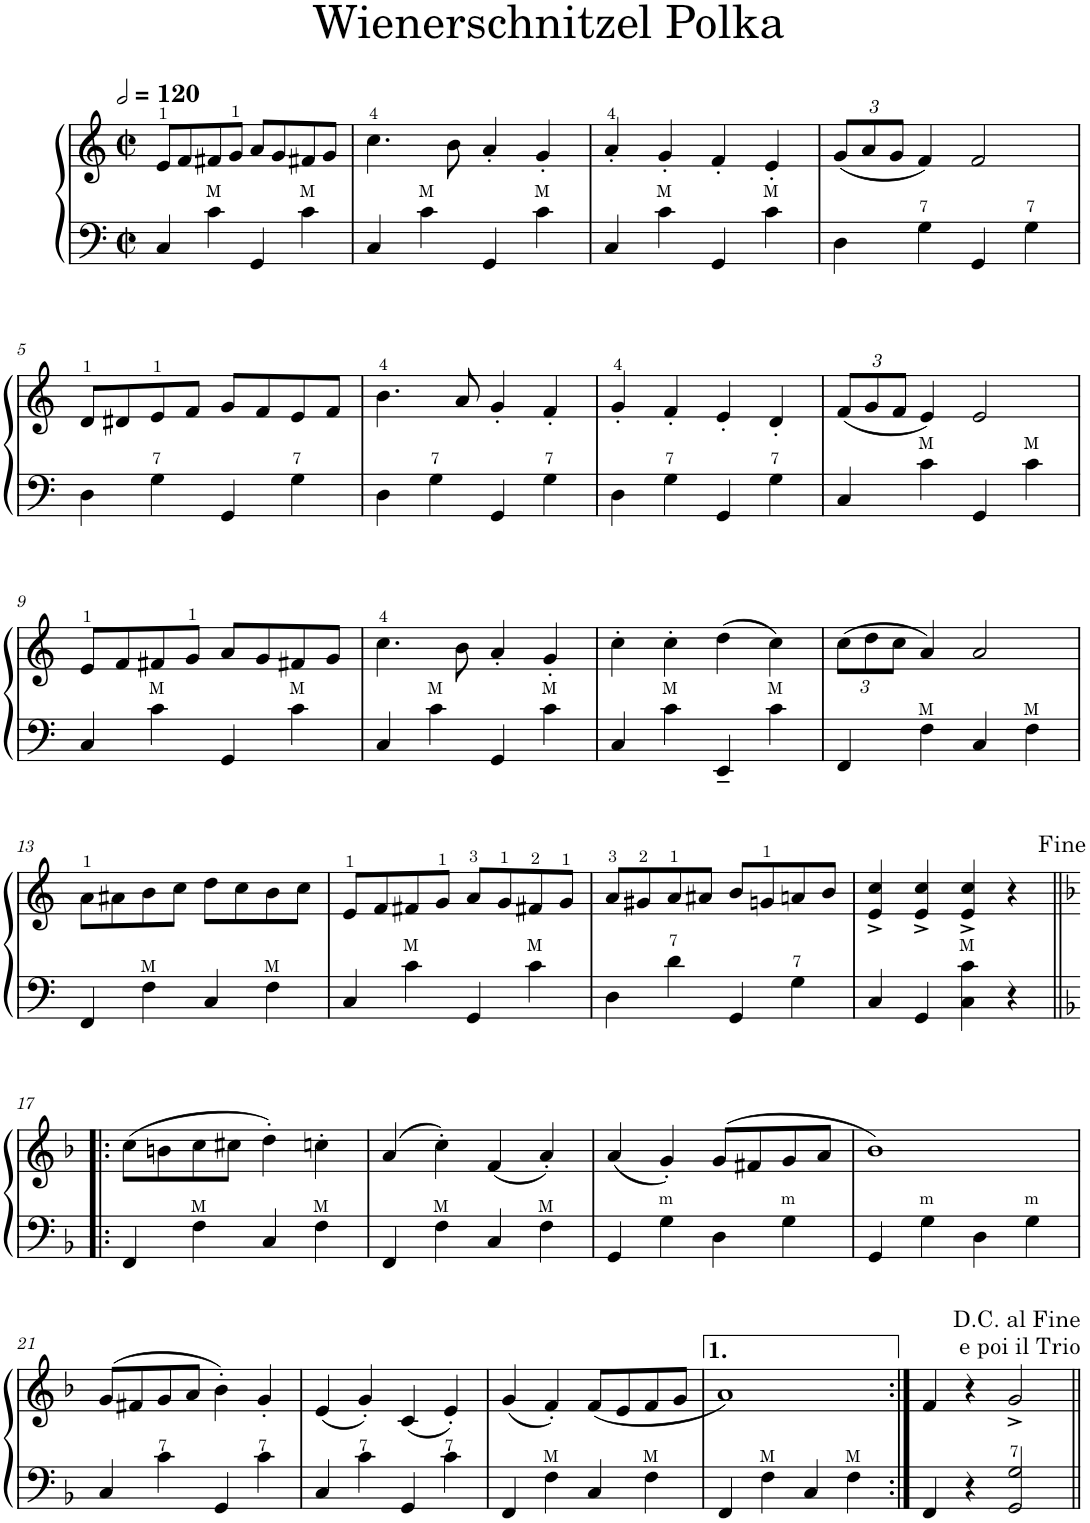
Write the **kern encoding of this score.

**kern	**kern
*part1	*part1
*staff2	*staff1
*I"Accordion	*
*I'Acc.	*
*clefF4	*clefG2
*k[]	*k[]
*M2/2	*M2/2
*met(c|)	*met(c|)
*MM240	*MM240
=1	=1
4C/	8e/L
.	8f/
4c\	8f#X/
.	8g/J
4GG/	8a/L
.	8g/
4c\	8f#X/
.	8g/J
=2	=2
4C/	4.cc\
4c\	.
.	8b\
4GG/	4a'/
4c\	4g'/
=3	=3
4C/	4a'/
4c\	4g'/
4GG/	4f'/
4c\	4e'/
=4	=4
*	*Xbrackettup
4D\	(12g/L
.	12a/
.	12g/J
4G\	4f/)
4GG/	2f/
4G\	.
!!LO:LB:g=z
=5	=5
4D\	8d/L
.	8d#X/
4G\	8e/
.	8f/J
4GG/	8g/L
.	8f/
4G\	8e/
.	8f/J
=6	=6
4D\	4.b\
4G\	.
.	8a/
4GG/	4g'/
4G\	4f'/
=7	=7
4D\	4g'/
4G\	4f'/
4GG/	4e'/
4G\	4d'/
=8	=8
4C/	(12f/L
.	12g/
.	12f/J
4c\	4e/)
4GG/	2e/
4c\	.
!!LO:LB:g=z
=9	=9
4C/	8e/L
.	8f/
4c\	8f#X/
.	8g/J
4GG/	8a/L
.	8g/
4c\	8f#X/
.	8g/J
=10	=10
4C/	4.cc\
4c\	.
.	8b\
4GG/	4a'/
4c\	4g'/
=11	=11
4C/	4cc'\
4c\	4cc'\
4EE~/	(4dd\
4c\	4cc\)
=12	=12
4FF/	(12cc\L
.	12dd\
.	12cc\J
4F\	4a/)
4C/	2a/
4F\	.
!!LO:LB:g=z
=13	=13
4FF/	8a\L
.	8a#X\
4F\	8b\
.	8cc\J
4C/	8dd\L
.	8cc\
4F\	8b\
.	8cc\J
=14	=14
4C/	8e/L
.	8f/
4c\	8f#X/
.	8g/J
4GG/	8a/L
.	8g/
4c\	8f#X/
.	8g/J
=15	=15
4D\	8a/L
.	8g#X/
4d\	8a/
.	8a#X/J
4GG/	8b/L
.	8gn/
4G\	8an/
.	8b/J
=16	=16
4C/	4e/^ 4cc/^
4GG/	4e/^ 4cc/^
4C\ 4c\	4e/^ 4cc/^
4r	4r
!!LO:LB:g=z
=17!|:	=17!|:
*k[b-]	*k[b-]
4FF/	(8cc\L
.	8bn\
4F\	8cc\
.	8cc#X\J
4C/	4dd'\)
4F\	4ccn'\
=18	=18
4FF/	(4a/
4F\	4cc'\)
4C/	(4f/
4F\	4a'/)
=19	=19
4GG/	(4a/
4G\	4g'/)
4D\	(8g/L
.	8f#X/
4G\	8g/
.	8a/J
=20	=20
4GG/	1b-)
4G\	.
4D\	.
4G\	.
!!LO:LB:g=z
=21	=21
4C/	(8g/L
.	8f#X/
4c\	8g/
.	8a/J
4GG/	4b-'\)
4c\	4g'/
=22	=22
4C/	(4e/
4c\	4g'/)
4GG/	(4c/
4c\	4e'/)
=23	=23
4FF/	(4g/
4F\	4f'/)
4C/	(8f/L
.	8e/
4F\	8f/
.	8g/J
=24	=24
4FF/	1a)
4F\	.
4C/	.
4F\	.
=25:|!	=25:|!
4FF/	4f/
4r	4r
2GG/ 2G/	2g^/
!	!LO:TX:a:t=D.C. al Fine\ne poi il Trio
!LO:TX:a:t=D.C. al Fine\ne poi il Trio	!
=||	=||
*-	*-
